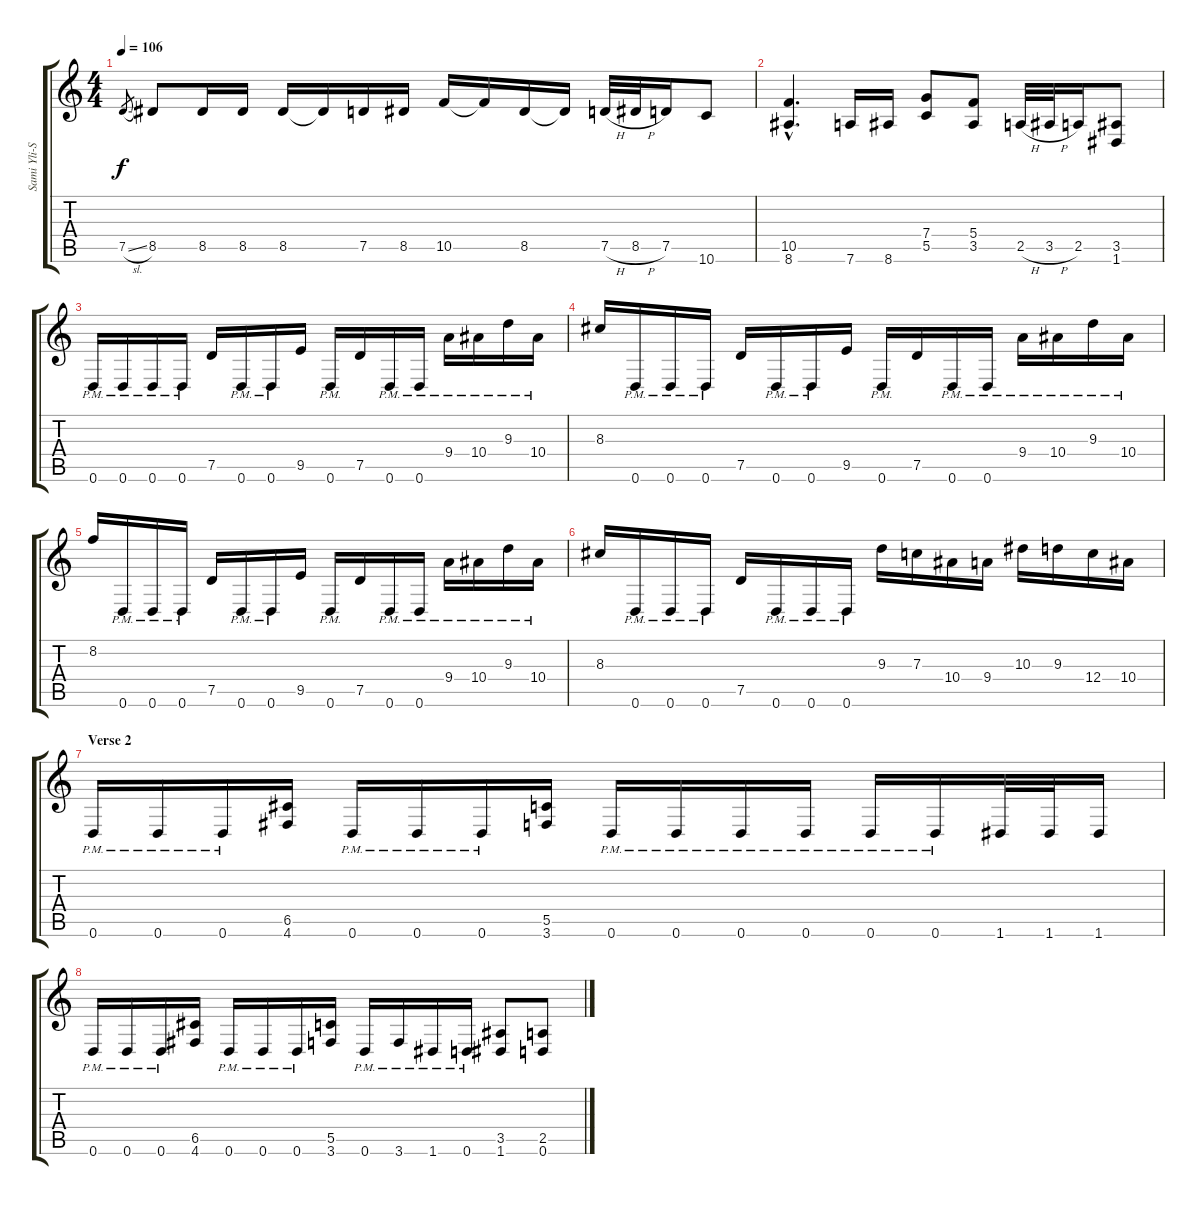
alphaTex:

\track ("Sami Yli-Sirniö" "Sami Yli-S") {instrument distortionguitar}
\staff {score tabs}
\tuning (D4 A3 F3 C3 G2 D2) {hide}
\ts (4 4)
\tempo 106
\clef g2
\ks c
7.5{sl}.8{gr dy f} 8.5.8 8.5.16 8.5.16 8.5.16 8.5{t}.16 7.5.16 8.5.16 10.5.16 10.5{t}.16 8.5.16 8.5{t}.16 7.5{h}.32 8.5{h}.32 7.5.16 10.6.8 |
(10.5{hac} 8.6{hac}).4{d} 7.6.16 8.6.16 (7.4 5.5).8 (5.4 3.5).8 2.5{h}.32 3.5{h}.32 2.5.16 (3.5 1.6).8 |
0.6{pm}.16 0.6{pm}.16 0.6{pm}.16 0.6{pm}.16 7.5.16 0.6{pm}.16 0.6{pm}.16 9.5.16 0.6{pm}.16 7.5.16 0.6{pm}.16 0.6{pm}.16 9.4{pm}.16 10.4{pm}.16 9.3{pm}.16 10.4{pm}.16 |
8.3.16 0.6{pm}.16 0.6{pm}.16 0.6{pm}.16 7.5.16 0.6{pm}.16 0.6{pm}.16 9.5.16 0.6{pm}.16 7.5.16 0.6{pm}.16 0.6{pm}.16 9.4{pm}.16 10.4{pm}.16 9.3{pm}.16 10.4{pm}.16 |
8.2.16 0.6{pm}.16 0.6{pm}.16 0.6{pm}.16 7.5.16 0.6{pm}.16 0.6{pm}.16 9.5.16 0.6{pm}.16 7.5.16 0.6{pm}.16 0.6{pm}.16 9.4{pm}.16 10.4{pm}.16 9.3{pm}.16 10.4{pm}.16 |
8.3.16 0.6{pm}.16 0.6{pm}.16 0.6{pm}.16 7.5.16 0.6{pm}.16 0.6{pm}.16 0.6{pm}.16 9.3.16 7.3.16 10.4.16 9.4.16 10.3.16 9.3.16 12.4.16 10.4.16 |
\section ("" "Verse 2")
0.6{pm}.16 0.6{pm}.16 0.6{pm}.16 (6.5 4.6).16 0.6{pm}.16 0.6{pm}.16 0.6{pm}.16 (5.5 3.6).16 0.6{pm}.16 0.6{pm}.16 0.6{pm}.16 0.6{pm}.16 0.6{pm}.16 0.6{pm}.16 1.6.32 1.6.32 1.6.16 |
0.6{pm}.16 0.6{pm}.16 0.6{pm}.16 (6.5 4.6).16 0.6{pm}.16 0.6{pm}.16 0.6{pm}.16 (5.5 3.6).16 0.6{pm}.16 3.6{pm}.16 1.6{pm}.16 0.6{pm}.16 (3.5 1.6).8 (2.5 0.6).8
